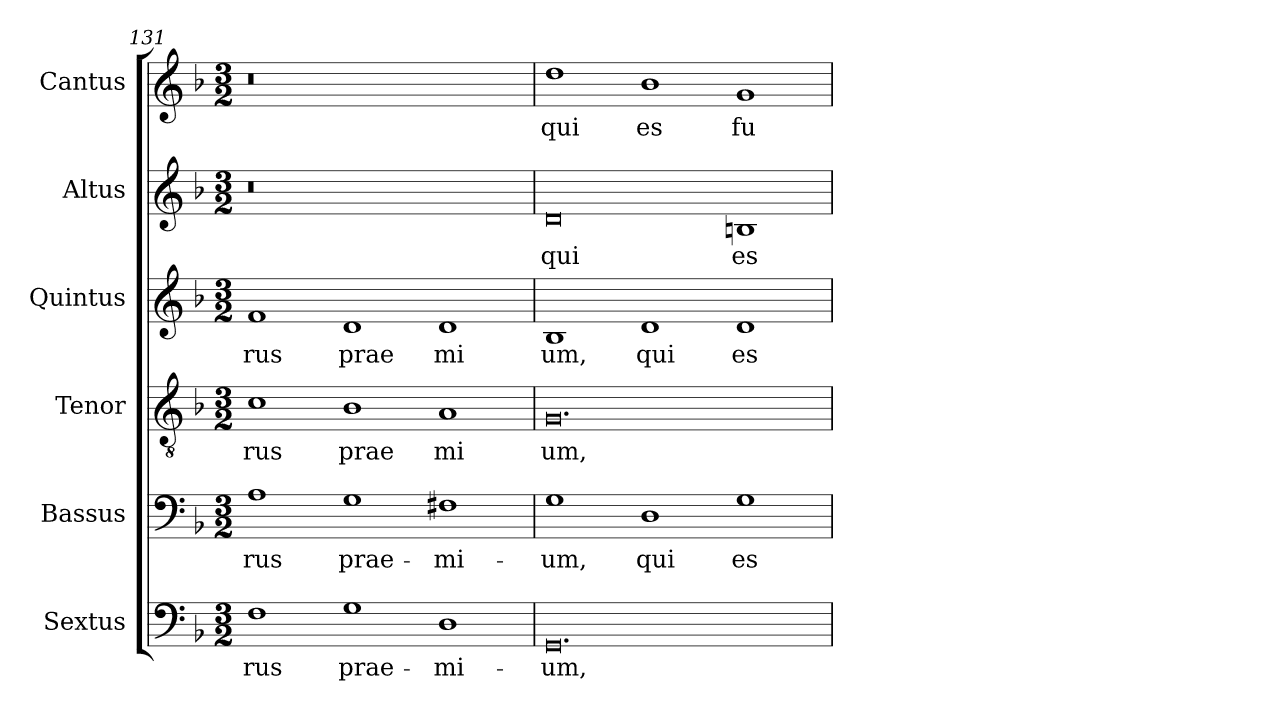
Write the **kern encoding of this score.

**kern	**text	**kern	**text	**kern	**text	**kern	**text	**kern	**text	**kern	**text
*part6	*part6	*part5	*part5	*part4	*part4	*part3	*part3	*part2	*part2	*part1	*part1
*staff6	*staff6	*staff5	*staff5	*staff4	*staff4	*staff3	*staff3	*staff2	*staff2	*staff1	*staff1
*I"Sextus	*	*I"Bassus	*	*I"Tenor	*	*I"Quintus	*	*I"Altus	*	*I"Cantus	*
*I'Sextus	*	*I'Bassus	*	*I'Tenor	*	*I'Quintus	*	*I'Altus	*	*I'Cantus	*
!!LO:PB:g=z
*clefF4	*	*clefF4	*	*clefGv2	*	*clefG2	*	*clefG2	*	*clefG2	*
*k[b-]	*	*k[b-]	*	*k[b-]	*	*k[b-]	*	*k[b-]	*	*k[b-]	*
*F:	*	*F:	*	*F:	*	*F:	*	*F:	*	*F:	*
*M3/2	*	*M3/2	*	*M3/2	*	*M3/2	*	*M3/2	*	*M3/2	*
=131	=131	=131	=131	=131	=131	=131	=131	=131	=131	=131	=131
!	!LO:LY:b:cj	!	!LO:LY:b:cj	!	!LO:LY:b:cj	!	!LO:LY:b:cj	!	!	!	!
1F	-rus	1A	-rus	1c	-rus	1f	rus	0.r	.	0.r	.
!	!LO:LY:b:cj	!	!LO:LY:b:cj	!	!LO:LY:b:cj	!	!LO:LY:b:cj	!	!	!	!
1G	prae-	1G	prae-	1B-	prae	1d	prae	.	.	.	.
!	!LO:LY:b:cj	!	!LO:LY:b:cj	!	!LO:LY:b:cj	!	!LO:LY:b:cj	!	!	!	!
1D	-mi-	1F#X	-mi-	1A	mi	1d	mi	.	.	.	.
=132	=132	=132	=132	=132	=132	=132	=132	=132	=132	=132	=132
!	!LO:LY:b:cj	!	!LO:LY:b:cj	!	!LO:LY:b:cj	!	!LO:LY:b:cj	!	!LO:LY:b:cj	!	!LO:LY:b:cj
0.GG	-um,	1G	-um,	0.G	um,	1B-	um,	0d	qui	1dd	qui
!	!	!	!LO:LY:b:cj	!	!	!	!LO:LY:b:cj	!	!	!	!LO:LY:b:cj
.	.	1D	qui	.	.	1d	qui	.	.	1b-	es
!	!	!	!LO:LY:b:cj	!	!	!	!LO:LY:b:cj	!	!LO:LY:b:cj	!	!LO:LY:b:cj
.	.	1G	es	.	.	1d	es	1Bn	es	1g	fu
=	=	=	=	=	=	=	=	=	=	=	=
*-	*-	*-	*-	*-	*-	*-	*-	*-	*-	*-	*-
